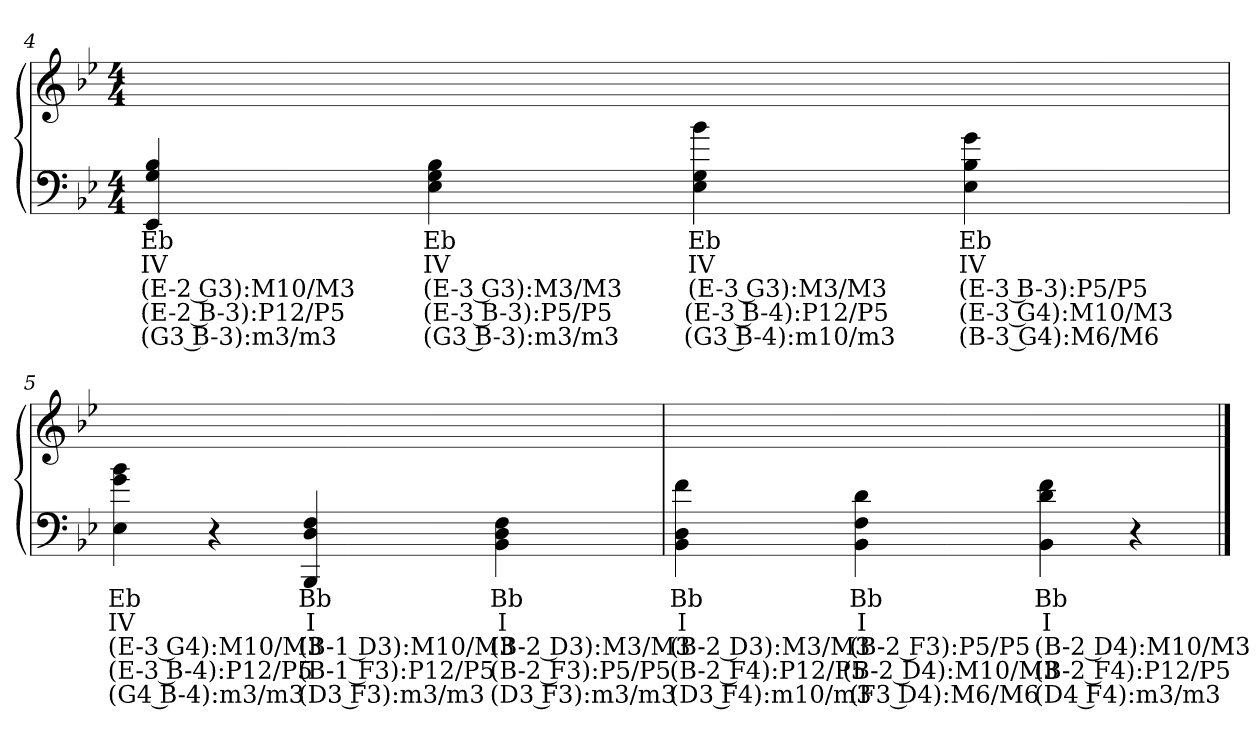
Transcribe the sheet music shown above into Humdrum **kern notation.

**kern	**text	**text	**text	**text	**text	**kern
*part2	*part2	*part2	*part2	*part2	*part2	*part1
*staff2	*staff2	*staff2	*staff2	*staff2	*staff2	*staff1
*clefF4	*	*	*	*	*	*clefG2
*k[b-e-]	*	*	*	*	*	*k[b-e-]
*B-:	*	*	*	*	*	*B-:
*M4/4	*	*	*	*	*	*M4/4
=4	=4	=4	=4	=4	=4	=4
4EE- 4G 4B-	Eb	IV	(E-2 G3):M10/M3	(E-2 B-3):P12/P5	(G3 B-3):m3/m3	1ryy
4E- 4G 4B-	Eb	IV	(E-3 G3):M3/M3	(E-3 B-3):P5/P5	(G3 B-3):m3/m3	.
4E- 4G 4b-	Eb	IV	(E-3 G3):M3/M3	(E-3 B-4):P12/P5	(G3 B-4):m10/m3	.
4E- 4B- 4g	Eb	IV	(E-3 B-3):P5/P5	(E-3 G4):M10/M3	(B-3 G4):M6/M6	.
=5	=5	=5	=5	=5	=5	=5
4E- 4g 4b-	Eb	IV	(E-3 G4):M10/M3	(E-3 B-4):P12/P5	(G4 B-4):m3/m3	1ryy
4r	.	.	.	.	.	.
4BBB- 4D 4F	Bb	I	(B-1 D3):M10/M3	(B-1 F3):P12/P5	(D3 F3):m3/m3	.
4BB- 4D 4F	Bb	I	(B-2 D3):M3/M3	(B-2 F3):P5/P5	(D3 F3):m3/m3	.
=6	=6	=6	=6	=6	=6	=6
4BB- 4D 4f	Bb	I	(B-2 D3):M3/M3	(B-2 F4):P12/P5	(D3 F4):m10/m3	1ryy
4BB- 4F 4d	Bb	I	(B-2 F3):P5/P5	(B-2 D4):M10/M3	(F3 D4):M6/M6	.
4BB- 4d 4f	Bb	I	(B-2 D4):M10/M3	(B-2 F4):P12/P5	(D4 F4):m3/m3	.
4r	.	.	.	.	.	.
==	==	==	==	==	==	==
*-	*-	*-	*-	*-	*-	*-
